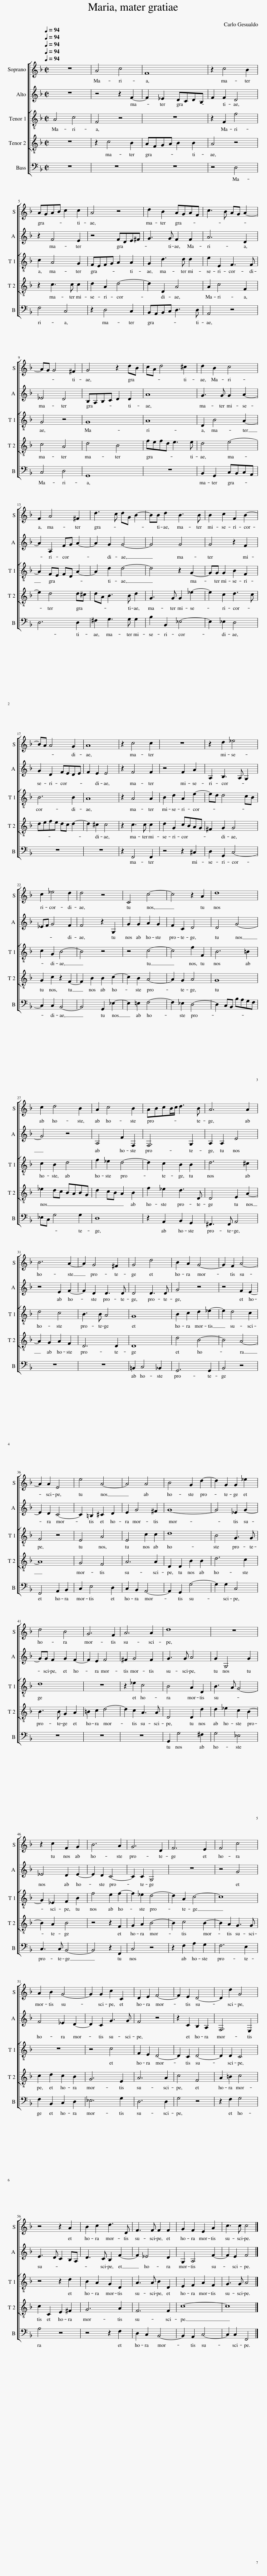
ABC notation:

X:1
%%score [ 1 2 [ 3 4 ] 5 ]
L:1/8
Q:1/4=94
M:2/2
I:linebreak $
K:F
V:1 treble
V:2 treble
V:3 treble-8
V:4 treble-8
V:5 bass
V:1
 z8 | A4 c4 | F8 | z2 c4 B2 |$ AGAB c2 c2 | %5
 A4 z4 | d2 B2 AGAF | c3 B AG A2- |$ AG G4 ^F2 | G4 z2 dB | %10
 cA d4 ^c2 | d2 B2 c4 |$ F2 A4 ^F2 | d3 c dG B2- | BB d2 B3 B | %15
 B2 c2 F2 B2- |$ BA A4 G2 | A8 | z2 c4 c2 | z8 | %20
 z2 d2 _e4 |$ c2 _e4 d2 | d4 z4 | C4 c4- | c4 z2 A2 | %25
 d8 |$ c2 d4 B2 | A2 c4 B2 | ABcB/c/ d3 B | A6 A2 |$ %30
 B6 A2- | A2 G4 ^F2 | G4 d4 | B2 A2 G4- | G2 F2 A4- |$ %35
 A2 A2 E4 | e4 A4- | A4 A4 | B4 G2 d2- | d2 G2 G2 _e2 |$ %40
 d4 B4 | G6 F2 | A6 A2 | d8 | z8 |$ %45
 z2 c2 F2 G2 | B6 A2 | G6 D2 | F6 E2 | F4 c4 |$ %50
 A2 B2 G4- | G2 G2 c2 C2 | D2 E2 F4- | F2 E2 D4- | D2 d2 G4 |$ %55
 z4 z2 A2 | B2 c2 d3 D | F3 F F2 F2 | G2 F2 E2 A2 | c3 c c4 |] %60
V:2
 z8 | z4 z2 F2- | F2 _E2 DCDB, | F2 F2 D4 |$ z2 F4 E2 | %5
 z4 FDE^F | G3 G F2 F2 | A6 D2 |$ _E4 D4 | B,A,B,C D2 D2 | %10
 A8 | G3 G G2 A2- |$ A2 A,2 FG A2- | A2 G2 G4- | G4 G4 | %15
 G4 z2 F2 |$ G2 D2 FEDE | F2 E2 E4 | z2 F4 F2 | z4 F2 A2 | %20
 A,2 B,3 A, G,2 |$ _EF G4 F2 | F4 z2 G,2 | G2 G2 A2 G2 | F2 C2 D4 | %25
 D4 G4- |$ G4 z4 | A,4 F2 F,2 | F,6 G,2 | A,2 A,2 E4 |$ %30
 z4 E2 F2- | F2 D2 D3 D | D4 D3 D | G4 z4 | z4 F2 E2- |$ %35
 E2 D2 C4- | C2 =B,2 ^C2 D2 | E2 G4 ^F2 | G8- | G4 _E2 G2- |$ %40
 GG F2 G2 F2- | F2 E2 F4 | ^F2 G4 F2 | G3 G A4 | G2 G,4 G2 |$ %45
 _E4 D2 E2- | E2 D2 C4- | C2 C2 G,4 | z8 | z4 G4 |$ %50
 F4 _E2 D2- | D2 C2 G3 G | F4 z4 | z2 C2 B,2 A,2 | F,6 E,2 |$ %55
 E3 D C2 B,A, | D3 C B,2 F2- | F2 _E4 D2 | G,2 A,4 F2- | F2 E2 F4 |] %60
V:3
 A4 c4 | F4 z4 | z8 | z2 F2 f4 |$ c2 A4 G2 | %5
 FEFG A2 A2 | G2 d3 d d2 | e2 E2 F3 F |$ G4 z4 | G8 | %10
 A8 | D2 B4 A2- |$ A2 FE FD A2- | A2 d2 d4- | d4 z2 G2- | %15
 GG G2 B2 F2 |$ B6 B2 | A8 | z2 A4 A2 | B2 d2 A2 e2- | %20
 ed d4 cB |$ c2 G2 B4- | B4 z4 | z4 c4- | c4 f2 F2 | %25
 B6 =B2 |$ c2 B2 d4 | f2 _e2 d4- | d2 c2 B2 B2 | d6 ^c2 |$ %30
 d4 c4 | B3 B A4 | G8 | B2 c2 d2 _e2- | e2 d4 c2 |$ %35
 F4 z4 | E4 A4 | E4 c2 c2 | d8 | B4 G3 G |$ %40
 d8 | z8 | z2 _e2 c4 | B4 A2 D2 | B3 A G4- |$ %45
 G2 _E2 F2 B2 | f4 e2 f2- | f2 _e2 d4- | d2 A2 c4- | c8 |$ %50
 z8 | z4 c4 | F2 E2 D4- | D2 C2 D4- | D2 D2 C4 |$ %55
 z4 z2 d2 | B2 A2 G2 D2 | A3 A B2 D2 | E2 F2 A2 F2 | G3 G A4 |] %60
V:4
 z8 | z2 c4 B2 | AFGA B2 B2 | A4 z4 |$ z2 c3 c c2 | %5
 d2 A2 d4- | d2 D2 A4 | A2 c4 F2 |$ c4 A4 | d4 B4 | %10
 fefd e3 e | d4 e4- |$ e2 d4 d^c | dA B3 B d2 | G3 G G2 _e2- | %15
 e2 c2 d3 c |$ defe dc d2- | d2 ^c2 c4 | z2 c3 c c2 | d2 G2 cBAG | %20
 ^F2 G2 G4 |$ G2 c2 z2 F2- | F2 B2 B2 c2- | c2 B2 A4- | A2 G2 A4 | %25
 G8 |$ _e2 dc BABG | d2 cB A2 B2 | f2 _e2 d3 D | D4 E2 A2- |$ %30
 A2 G2 A2 F2 | D6 D2 | D8 | d4 B4- | B4 A4- |$ %35
 A8 | G4 F4 | A6 A2 | D2 D2 B2 B2 | d6 c2 |$ %40
 B3 B G2 A2 | =B2 c2 d4- | d2 c2 A3 A | D4 D2 d2 | d2 _e2 c2 B2- |$ %45
 B2 A2 B4 | z4 z2 F2 | G2 A2 B4- | B2 c4 B2- | B2 A2 G3 G |$ %50
 c2 d2 c2 B2 | G6 E2 | A6 A2 | c4 F4 | A2 =B2 c4 |$ %55
 c2 C2 E2 ^F2 | G6 A2 | F6 F2 | c8- | c8 |] %60
V:5
 z8 | z8 | z8 | z4 D,4 |$ F,4 C,4 | %5
 z2 D,4 C,2 | B,,A,,B,,C, D,3 D, | A,,4 z4 |$ C,4 D,4 | G,,8 | %10
 z8 | B,,2 G,,2 C,B,,C,A,, |$ D,6 D,2 | ^F,2 G,3 G, G,2 | B,2 B,,2 _E,4- | %15
 E,2 _E,2 D,4 |$ z8 | z8 | z2 F,,4 F,,2 | z4 z2 ^C,2 | %20
 D,2 G,,2 C,4- |$ C,2 C,2 B,,4- | B,,4 G,,2 _E,2- | E,2 =E,2 F,4- | F,2 _E,2 D,4- | %25
 D,2 C,B,, B,A,G,F, |$ _E,C, G,4 G,2 | D,8 | z2 A,,2 B,,2 G,,2 | ^F,,3 F,, A,,4 |$ %30
 z8 | z8 | =B,,2 C,4 _B,,2 | G,,6 G,,2 | B,,4 z4 |$ %35
 F,,4 A,,2 B,,2 | C,2 E,4 D,2 | C,2 B,,2 A,,4- | A,,2 G,,2 G,4- | G,2 G,2 C,4 |$ %40
 z8 | z8 | z8 | G,,2 G,4 ^F,2 | G,4 _E,4 |$ %45
 C,3 C, B,,4- | B,,4 z2 F,,2 | C,4 z4 | z2 F,2 A,2 G,2 | F,6 E,2 |$ %50
 F,2 B,,2 C,2 D,2 | _E,6 G,2 | D,6 D,2 | G,4 z4 | z2 F,2 G,4 |$ %55
 A,4 z4 | z4 z2 F,2 | D,2 C,2 B,,4- | B,,2 A,,2 C,4- | C,2 C,2 F,,4 |] %60
